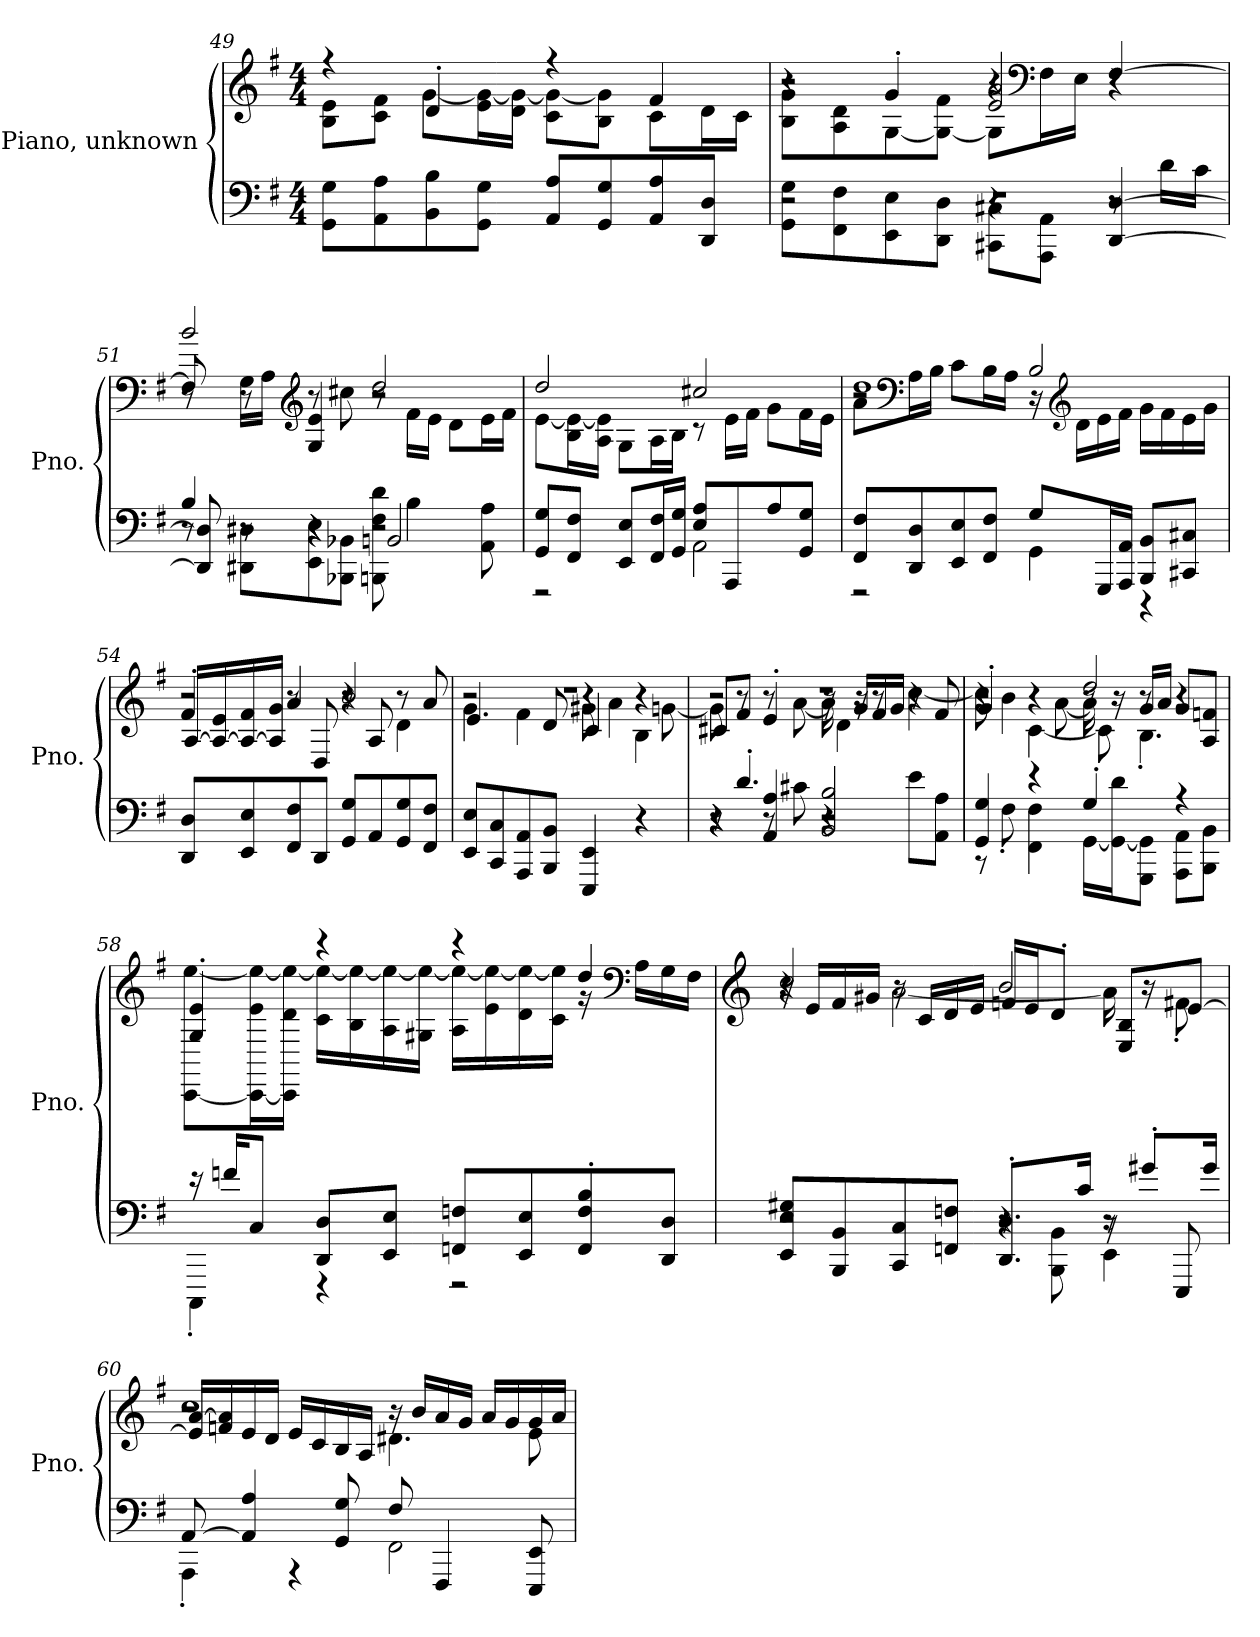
**kern	**kern
*part1	*part1
*staff2	*staff1
*I"Piano, unknown	*
*I'Pno.	*
!!LO:LB:g=z
*clefF4	*clefG2
*k[f#]	*k[f#]
*M4/4	*M4/4
=49	=49
*	*^
8GG\ 8G\L	4r	8B\ 8e\L
8AA\ 8A\	.	8c\ 8f#\J
8BB\ 8B\	4d'/	[8g\L
8GG\ 8G\J	.	16e\ 16g\_L
.	.	16d\ 16g\_JJ
8AA/ 8A/L	4r	8c\ 8g\_L
8GG/ 8G/	.	8B\ 8g\]J
8AA/ 8A/	4f#/	8c\L
8DD/ 8D/J	.	16d\L
.	.	16c\JJ
=50	=50	=50
*^	*	*^
*	*^	*	*	*
1r	8GG\ 8G\L	2r	4r	8B\ 8g\L	2r
.	8FF#\ 8F#\	.	.	8A\ 8d\	.
.	8EE\ 8E\	.	4g'/	[8G\	.
.	8DD\ 8D\J	.	.	8G\_ 8f#\J	.
.	8CC#X\ 8C#X\L	4r	2e/ 2a/	8G\L]	4r
*	*	*	*clefF4	*	*
.	8AAA\ 8AA\J	.	.	16F#\L	.
.	.	.	.	16E\JJ	.
.	8r	[4DD/ [4D/	.	4r	[4F#/
.	16d\LL	.	.	.	.
.	16c\JJ	.	.	.	.
!!LO:LB:g=z	!!	!!
=51	=51	=51	=51	=51	=51
4B/	8r	8DD/] 8D/]	2b/	8r	8F#/]
.	8DD#X\ 8D#X\L	8r	.	16G\LL	8r
.	.	.	.	16A\JJ	.
*	*	*	*clefG2	*	*
4r	8EE\ 8E\	4r	.	8r	4G/ 4e/
.	8BBB-X\ 8BB-X\J	.	.	8cc#X\	.
2r	8BBBn\ 8F#\ 8d\	2BBn/	2dd/	8r	2r
.	4B\	.	.	16f#\LL	.
.	.	.	.	16e\JJ	.
.	.	.	.	8d\L	.
.	8AA\ 8A\	.	.	16e\L	.
.	.	.	.	16f#\JJ	.
*	*v	*v	*	*	*
*	*	*	*v	*v
=52	=52	=52	=52
8GG/ 8G/L	2r	2dd/	[8e\L
8FF#/ 8F#/J	.	.	16B\ 16e\_L
.	.	.	16A\ 16e\]JJ
8EE/ 8E/L	.	.	8G\L
16FF#/ 16F#/L	.	.	16A\L
16GG/ 16G/JJ	.	.	16B\JJ
8E/ 8A/L	2AA\	2cc#X/	8r
8AAA/	.	.	16e\LL
.	.	.	16f#\JJ
8A/	.	.	8g\L
8GG/ 8G/J	.	.	16f#\L
.	.	.	16e\JJ
!!LO:PB:g=z
=53	=53	=53	=53
*	*	*	*^
8FF#/ 8F#/L	2r	1dd	8a\L	2r
*	*	*clefF4	*	*
8DD/ 8D/	.	.	16A\L	.
.	.	.	16B\JJ	.
8EE/ 8E/	.	.	8c\L	.
8FF#/ 8F#/J	.	.	16B\L	.
.	.	.	16A\JJ	.
8G/L	4GG\	.	16r	2B/
*	*	*clefG2	*	*
.	.	.	16d\LL	.
16GGG/L	.	.	16e\	.
16AAA/ 16AA/JJ	.	.	16f#\JJ	.
8BBB/ 8BB/L	4r	.	16g\LL	.
.	.	.	16f#\	.
8CC#X/ 8C#X/J	.	.	16e\	.
.	.	.	16g\JJ	.
*v	*v	*	*	*
=54	=54	=54	=54
8DD/ 8D/L	4f#'/	2r	[16A/LL
.	.	.	16A/_ 16e/
8EE/ 8E/	.	.	16A/_ 16f#/
.	.	.	16A/] 16g/JJ
8FF#/ 8F#/	4a/	.	8r
8DD/J	.	.	8D/
8GG/ 8G/L	2b/	4r	8r
8AA/	.	.	8A/
8GG/ 8G/	.	4d\	8r
8FF#/ 8F#/J	.	.	8a/
=55	=55	=55	=55
*	*	*	*^
8EE/ 8E/L	1r	4g\	4.e/	2r
8CC/ 8C/	.	.	.	.
8AAA/ 8AA/	.	4f#\	.	.
8BBB/ 8BB/J	.	.	8d/	.
4EEE/ 4EE/	.	8g#X\	4c/	4r
.	.	4a\	.	.
4r	.	.	4r	4B\
.	.	[8gn\	.	.
!!LO:LB:g=z	!!	!!	!!
=56	=56	=56	=56	=56
*^	*	*	*	*
*	*^	*	*	*	*
8r	4r	4r	1r	8g\]	8c#X/L	2r
4.d'/	.	.	.	8r	8f#/J	.
.	8r	4AA/ 4A/	.	8r	4e'/	.
.	8c#X\	.	.	[8a\	.	.
2r	4r	2BB/ 2B/	.	16a\]	16r	4d\
.	.	.	.	16r	16g/LL	.
.	.	.	.	8r	16f#/	.
.	.	.	.	.	16g/JJ	.
.	8e\L	.	.	[4cc\	8r	4r
.	8AA\ 8A\J	.	.	.	8f#/	.
*	*v	*v	*	*	*	*
=57	=57	=57	=57	=57	=57
4GG/ 4G/	8r	2r	8cc\]	4g'/	4r
.	8F#'\	.	4b\	.	.
4r	4FF#\ 4F#\	.	.	4r	[4c\
.	.	.	[8a\	.	.
4G'/	[16GG\LL	2dd/	16a\]	8r	8c\]
.	16GG\_ 16d\J	.	16r	.	.
.	8GGG\ 8GG\]J	.	8r	16g/LL	4.B'\
.	.	.	.	16a/JJ	.
4r	8AAA\ 8AA\L	.	4r	8g/L	.
.	8BBB\ 8BB\J	.	.	8A/ 8fn/J	.
*	*	*	*v	*v	*v
!!LO:LB:g=z
=58	=58	=58	=58
16r	4CCC'\	4G/' 4e/'	[8CC\ [8ee\L
16fn/KL	.	.	.
8C/J	.	.	16CC\_ 16e\ 16ee\_L
.	.	.	16CC\] 16d\ 16ee\_JJ
8DD/ 8D/L	4r	4r	16c\ 16ee\_LL
.	.	.	16B\ 16ee\_
8EE/ 8E/J	.	.	16A\ 16ee\_
.	.	.	16G#X\ 16ee\_JJ
8FFn/ 8Fn/L	2r	4r	16A\ 16ee\_LL
.	.	.	16e\ 16ee\_
8EE/ 8E/	.	.	16d\ 16ee\_
.	.	.	16c\ 16ee\]JJ
8FF/' 8F/' 8B/'	.	4dd/	16r
*	*	*clefF4	*
.	.	.	16A\LL
8DD/ 8D/J	.	.	16G#\
.	.	.	16F#\JJ
*v	*v	*	*
*	*v	*v
=59	=59
*	*clefG2
*^	*^
*	*^	*	*^
8EE/ 8E/ 8G#X/L	2r	2r	2cc/	4r	16r
.	.	.	.	.	16e/LL
8BBB/ 8BB/	.	.	.	.	16f#/
.	.	.	.	.	16g#X/JJ
8CC/ 8C/	.	.	.	[2a\	16r
.	.	.	.	.	16c/LL
8FFn/ 8Fn/J	.	.	.	.	16d/
.	.	.	.	.	16e/JJ
8.DD/' 8.D/'L	8r	4r	2b/	.	16fn/LL
.	.	.	.	.	16e/J
.	8BBB\ 8BB\	.	.	.	8d'/J
16c/Jk	.	.	.	.	.
16r	4EE\	8r	.	16a\]	8E/ 8B/L
8g#X'/L	.	.	.	16r	.
.	.	8EEE/	.	8f#X'\	[8e/J
16g#/Jk	.	.	.	.	.
*	*v	*v	*	*	*
!!LO:LB:g=z	!!	!!
=60	=60	=60	=60	=60
[8AA/	4AAA'\	1cc	2r	16e/] [16a/LL
.	.	.	.	16fn/ 16a/]
4AA/] 4A/	.	.	.	16e/
.	.	.	.	16d/JJ
.	4r	.	.	16e/LL
.	.	.	.	16c/
8GG/ 8G/	.	.	.	16B/
.	.	.	.	16A/JJ
8F#/	2FF#\	.	4.d#X\	16r
.	.	.	.	16b/LL
4FFF#/	.	.	.	16a/
.	.	.	.	16g/JJ
.	.	.	.	16a/LL
.	.	.	.	16g/
8EEE/ 8EE/	.	.	8e\	16g/
.	.	.	.	16a/JJ
*v	*v	*	*	*
*	*v	*v	*v
=	=
*-	*-
